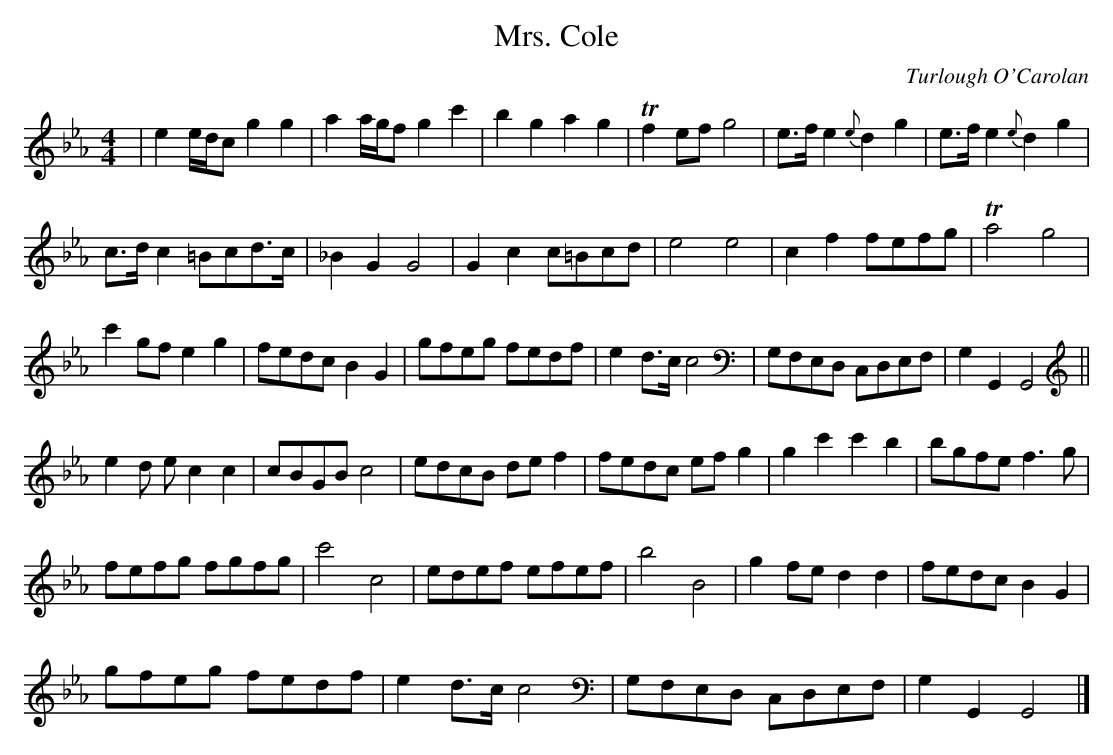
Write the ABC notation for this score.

X:1
T:Mrs. Cole
C:Turlough O'Carolan
M:4/4
L:1/8
K:Ebmaj
V:1 Treble
|e2e/2d/2c g2g2|a2a/2g/2f g2c'2|b2g2a2g2| Tf2ef g4|e3/2f/2 e2{e}d2g2|e3/2f/2 e2{e}d2g2|
c3/2d/2 c2=Bcd3/2c/2|_B2G2G4|G2c2c=Bcd|e4e4|c2f2fefg| Ta4g4|
c'2gf e2g2 |fedc B2G2     |gfeg fedf     |e2d3/2c/2 c4    | [V:1 Bass] G,F,E,D, C,D,E,F, | G,2G,,2G,,4  ||
[V:1 Treble] \
e2d e c2c2 | cBGB c4      |edcB de f2    |fedc ef g2|g2c'2c'2b2  |bgfe f3g     |
fefg fgfg  | c'4c4        |edef efef     |b4B4      |g2fe d2d2   |fedc B2G2    |
gfeg fedf  | e2d3/2c/2 c4   | [V:1 Bass] G,F,E,D, C,D,E,F, |G,2G,,2G,,4|]
